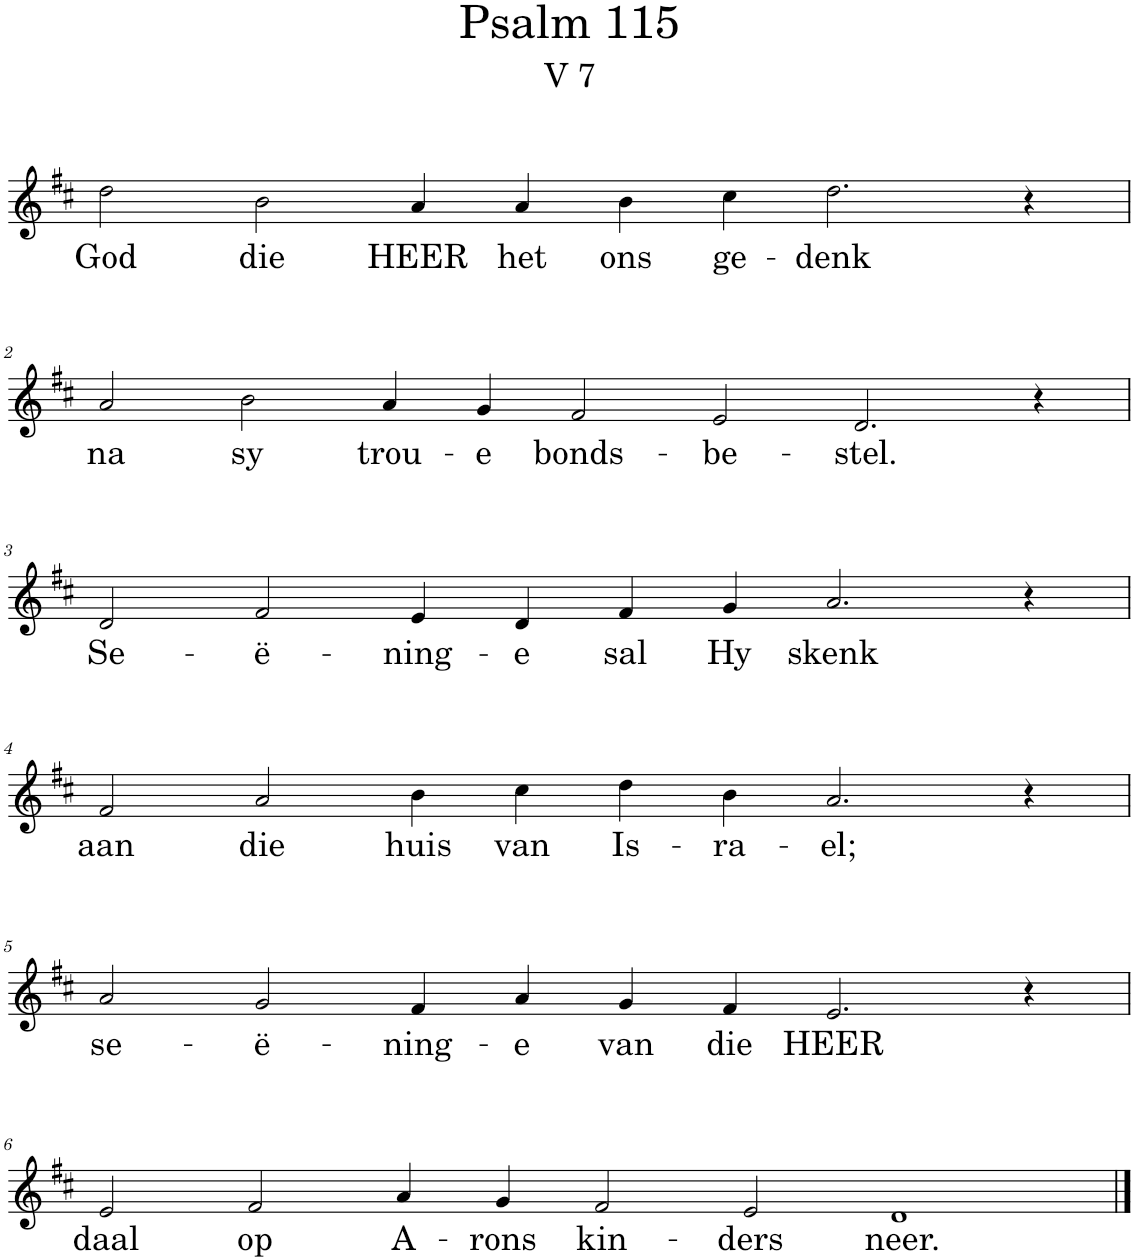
**kern	**text
*part1	*part1
*staff1	*staff1
*I"Pipe Organ	*
*I'Org.	*
*clefG2	*
*k[f#c#]	*
*M12/4	*
=1	=1
!	!LO:LY:b
2dd\	God
!	!LO:LY:b
2b\	die
!	!LO:LY:b
4a/	HEER
!	!LO:LY:b
4a/	het
!	!LO:LY:b
4b\	ons
!	!LO:LY:b
4cc#\	ge-
!	!LO:LY:b
2.dd\	-denk
4r	.
!!LO:LB:g=z
=2	=2
*M14/4	*
!	!LO:LY:b
2a/	na
!	!LO:LY:b
2b\	sy
!	!LO:LY:b
4a/	trou-
!	!LO:LY:b
4g/	-e
!	!LO:LY:b
2f#/	bonds-
!	!LO:LY:b
2e/	-be-
!	!LO:LY:b
2.d/	-stel.
4r	.
!!LO:LB:g=z
=3	=3
*M12/4	*
!	!LO:LY:b
2d/	Se-
!	!LO:LY:b
2f#/	-ë-
!	!LO:LY:b
4e/	-ning-
!	!LO:LY:b
4d/	-e
!	!LO:LY:b
4f#/	sal
!	!LO:LY:b
4g/	Hy
!	!LO:LY:b
2.a/	skenk
4r	.
!!LO:LB:g=z
=4	=4
!	!LO:LY:b
2f#/	aan
!	!LO:LY:b
2a/	die
!	!LO:LY:b
4b\	huis
!	!LO:LY:b
4cc#\	van
!	!LO:LY:b
4dd\	Is-
!	!LO:LY:b
4b\	-ra-
!	!LO:LY:b
2.a/	-el;
4r	.
!!LO:LB:g=z
=5	=5
!	!LO:LY:b
2a/	se-
!	!LO:LY:b
2g/	-ë-
!	!LO:LY:b
4f#/	-ning-
!	!LO:LY:b
4a/	-e
!	!LO:LY:b
4g/	van
!	!LO:LY:b
4f#/	die
!	!LO:LY:b
2.e/	HEER
4r	.
!!LO:LB:g=z
=6	=6
*M14/4	*
!	!LO:LY:b
2e/	daal
!	!LO:LY:b
2f#/	op
!	!LO:LY:b
4a/	A-
!	!LO:LY:b
4g/	-rons
!	!LO:LY:b
2f#/	kin-
!	!LO:LY:b
2e/	-ders
!	!LO:LY:b
1d	neer.
==	==
*-	*-
